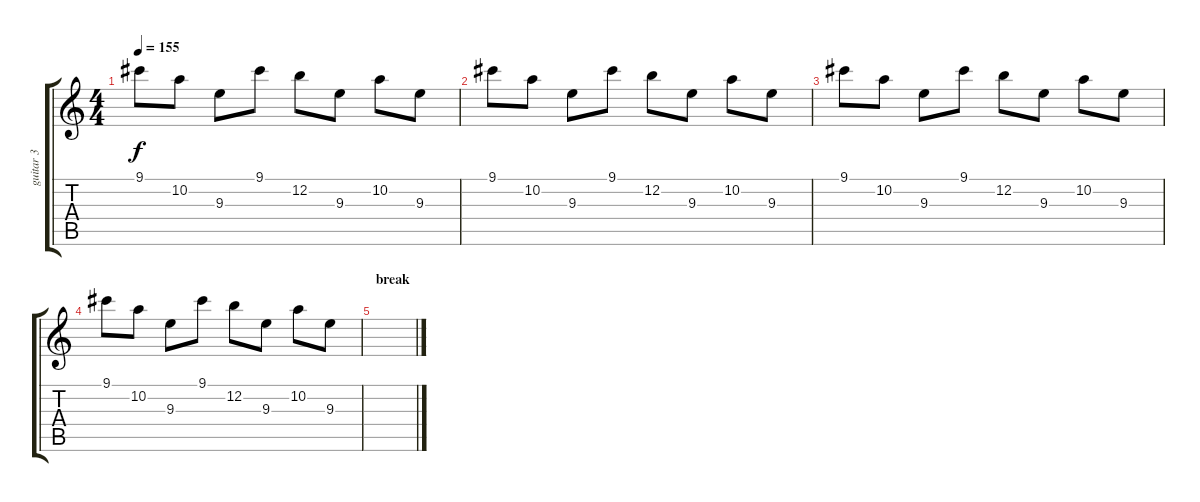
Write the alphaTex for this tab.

\track ("guitar 3" "guitar 3") {instrument acousticguitarnylon}
\staff {score tabs}
\tuning (E4 B3 G3 D3 A2 E2) {hide}
\ts (4 4)
\tempo 155
\clef g2
\ks c
9.1.8{dy f} 10.2.8 9.3.8 9.1.8 12.2.8 9.3.8 10.2.8 9.3.8 |
9.1.8 10.2.8 9.3.8 9.1.8 12.2.8 9.3.8 10.2.8 9.3.8 |
9.1.8 10.2.8 9.3.8 9.1.8 12.2.8 9.3.8 10.2.8 9.3.8 |
9.1.8 10.2.8 9.3.8 9.1.8 12.2.8 9.3.8 10.2.8 9.3.8 |
\section ("" "break")
